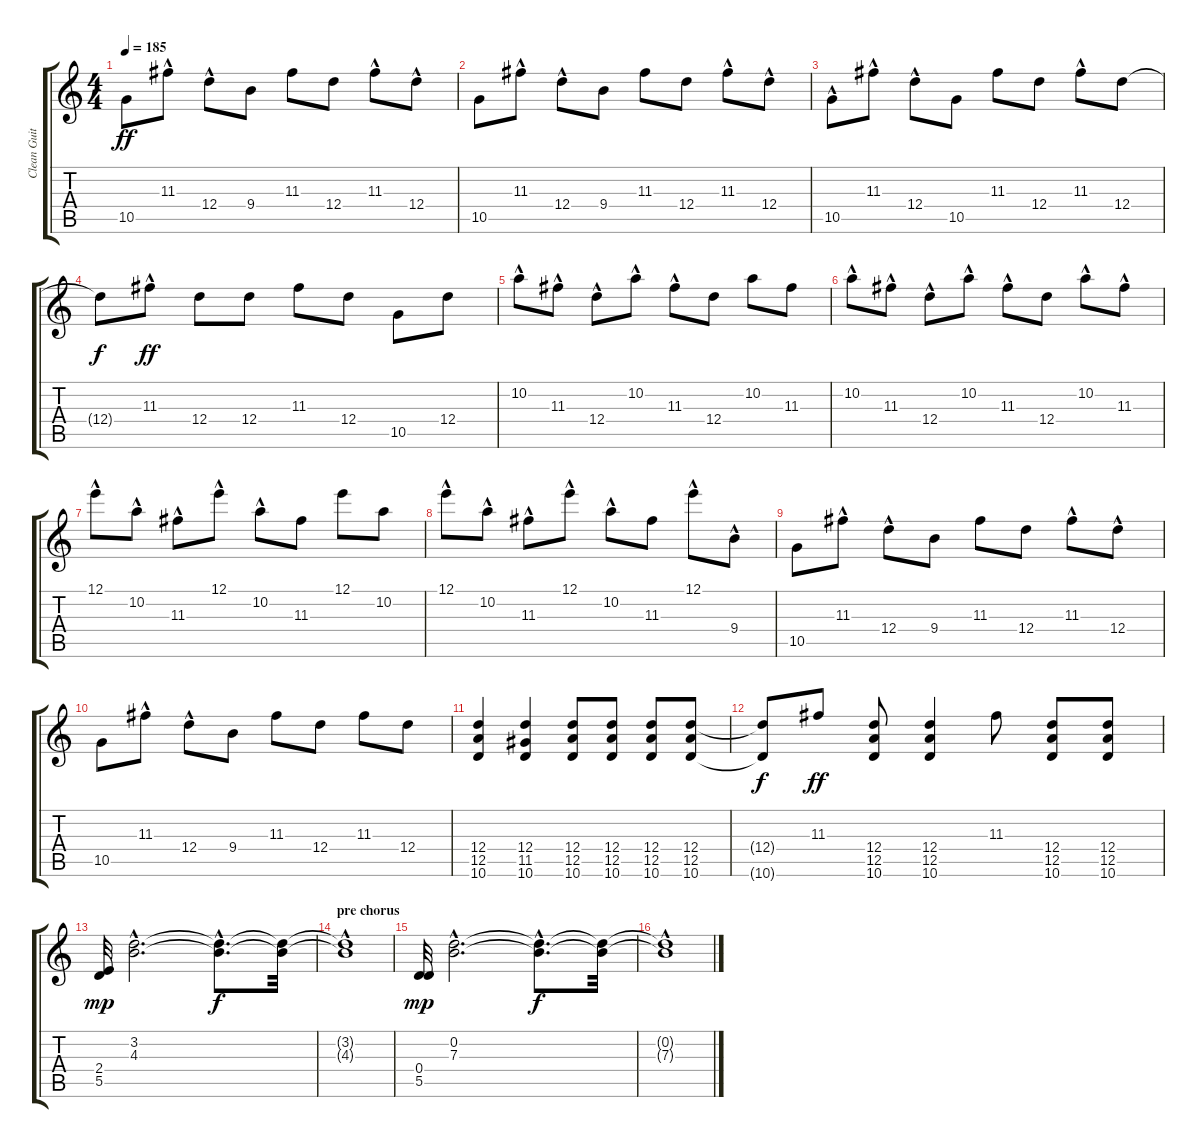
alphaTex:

\track ("Clean Guitar" "Clean Guit") {instrument electricguitarclean}
\staff {score tabs}
\tuning (E4 B3 G3 D3 A2 E2) {hide}
\ts (4 4)
\tempo 185
\clef g2
\ks c
10.5.8{dy ff} 11.3{hac}.8 12.4{hac}.8 9.4.8 11.3.8 12.4.8 11.3{hac}.8 12.4{hac}.8 |
10.5.8 11.3{hac}.8 12.4{hac}.8 9.4.8 11.3.8 12.4.8 11.3{hac}.8 12.4{hac}.8 |
10.5{hac}.8 11.3{hac}.8 12.4{hac}.8 10.5.8 11.3.8 12.4.8 11.3{hac}.8 12.4.8 |
12.4{t}.8{dy f} 11.3{hac}.8{dy ff} 12.4.8 12.4.8 11.3.8 12.4.8 10.5.8 12.4.8 |
10.2{hac}.8 11.3{hac}.8 12.4{hac}.8 10.2{hac}.8 11.3{hac}.8 12.4.8 10.2.8 11.3.8 |
10.2{hac}.8 11.3{hac}.8 12.4{hac}.8 10.2{hac}.8 11.3{hac}.8 12.4.8 10.2{hac}.8 11.3{hac}.8 |
12.1{hac}.8 10.2{hac}.8 11.3{hac}.8 12.1{hac}.8 10.2{hac}.8 11.3.8 12.1.8 10.2.8 |
12.1{hac}.8 10.2{hac}.8 11.3{hac}.8 12.1{hac}.8 10.2{hac}.8 11.3.8 12.1{hac}.8 9.4{hac}.8 |
10.5.8 11.3{hac}.8 12.4{hac}.8 9.4.8 11.3.8 12.4.8 11.3{hac}.8 12.4{hac}.8 |
10.5.8 11.3{hac}.8 12.4{hac}.8 9.4.8 11.3.8 12.4.8 11.3.8 12.4.8 |
(12.4 12.5 10.6).4 (12.4 11.5 10.6).4 (12.4 12.5 10.6).8 (12.4 12.5 10.6).8 (12.4 12.5 10.6).8 (12.4 12.5 10.6).8 |
(12.4{t} 10.6{t}).8{dy f} 11.3.8{dy ff} (12.4 12.5 10.6).8 (12.4 12.5 10.6).4 11.3.8 (12.4 12.5 10.6).8 (12.4 12.5 10.6).8 |
(2.4 5.5).32{dy mp} (3.2{hac} 4.3{hac}).2{d} (3.2{hac t} 4.3{hac t}).8{d dy f} (3.2{t} 4.3{t}).32 |
\section ("" "pre chorus")
(3.2{t} 4.3{hac t}).1 |
(0.4 5.5).32{dy mp} (0.2{hac} 7.3{hac}).2{d} (0.2{hac t} 7.3{hac t}).8{d dy f} (0.2{t} 7.3{t}).32 |
(0.2{t} 7.3{hac t}).1
